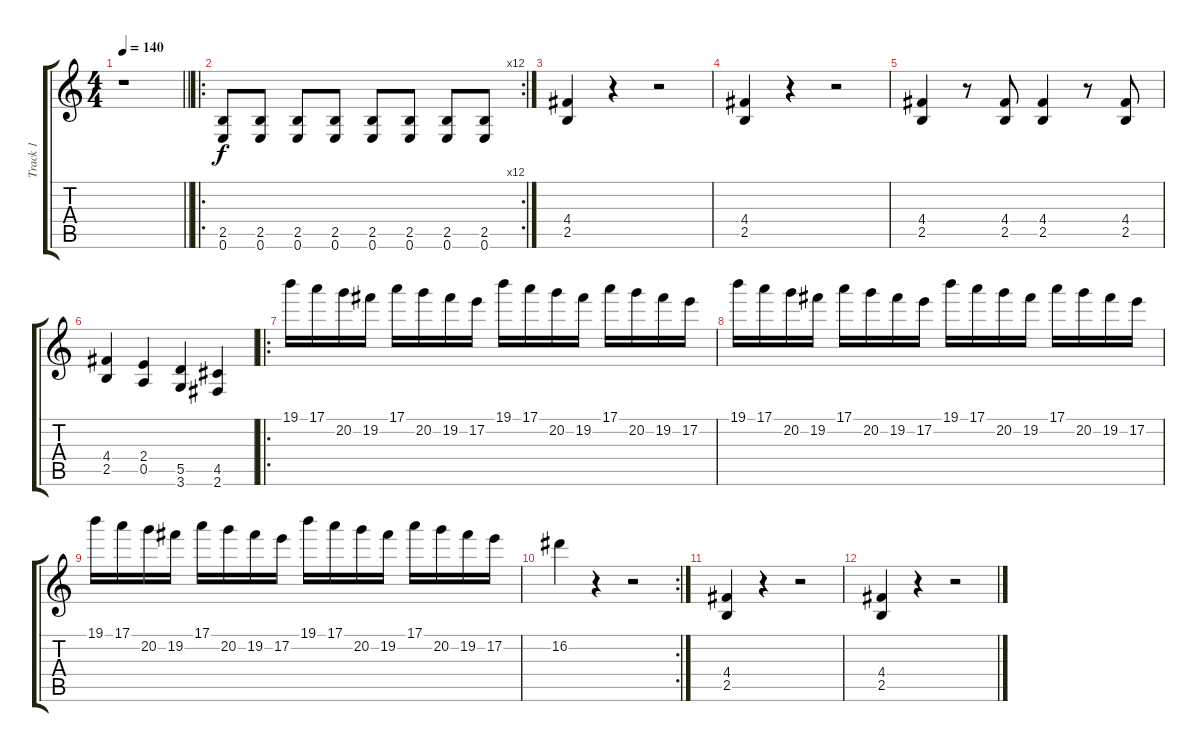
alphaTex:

\track ("Track 1" "Track 1") {instrument distortionguitar}
\staff {score tabs}
\tuning (E4 B3 G3 D3 A2 E2) {hide}
\ts (4 4)
\tempo 140
\clef g2
\barLineRight lightlight
\ks c
r.1{dy f} |
\ro
\rc 12
(2.5 0.6).8 (2.5 0.6).8 (2.5 0.6).8 (2.5 0.6).8 (2.5 0.6).8 (2.5 0.6).8 (2.5 0.6).8 (2.5 0.6).8 |
(4.4 2.5).4 r.4 r.2 |
(4.4 2.5).4 r.4 r.2 |
(4.4 2.5).4 r.8 (4.4 2.5).8 (4.4 2.5).4 r.8 (4.4 2.5).8 |
(4.4 2.5).4 (2.4 0.5).4 (5.5 3.6).4 (4.5 2.6).4 |
\ro
19.1.16 17.1.16 20.2.16 19.2.16 17.1.16 20.2.16 19.2.16 17.2.16 19.1.16 17.1.16 20.2.16 19.2.16 17.1.16 20.2.16 19.2.16 17.2.16 |
19.1.16 17.1.16 20.2.16 19.2.16 17.1.16 20.2.16 19.2.16 17.2.16 19.1.16 17.1.16 20.2.16 19.2.16 17.1.16 20.2.16 19.2.16 17.2.16 |
19.1.16 17.1.16 20.2.16 19.2.16 17.1.16 20.2.16 19.2.16 17.2.16 19.1.16 17.1.16 20.2.16 19.2.16 17.1.16 20.2.16 19.2.16 17.2.16 |
\rc 2
16.2.4 r.4 r.2 |
(4.4 2.5).4 r.4 r.2 |
(4.4 2.5).4 r.4 r.2
